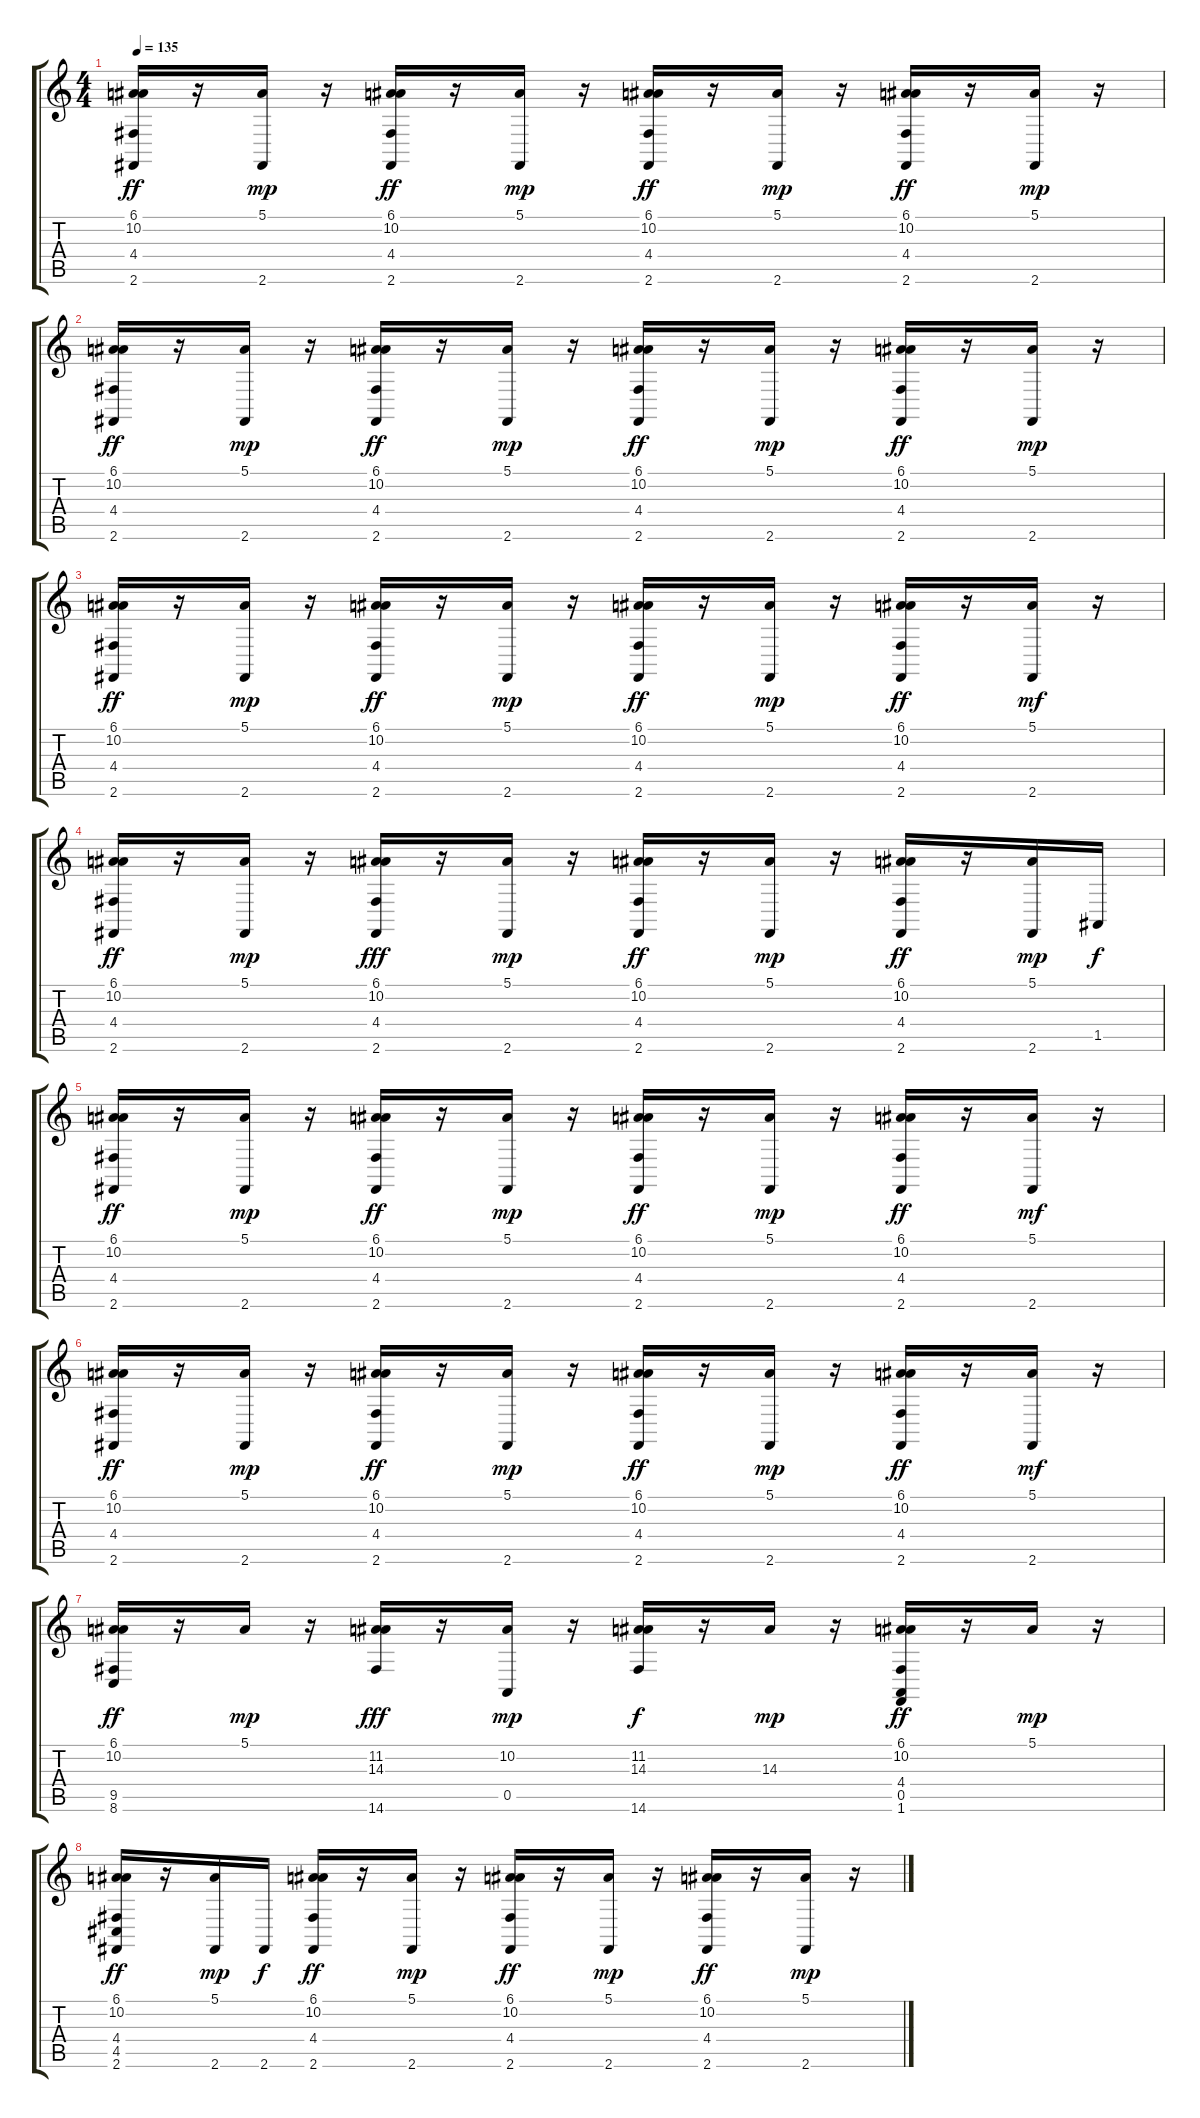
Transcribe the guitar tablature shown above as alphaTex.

\track "" {instrument drawbarorgan}
\staff {score tabs}
\tuning (E4 B3 G3 D3 A2 E2) {hide}
\ts (4 4)
\tempo 135
\clef g2
\ks c
(6.1 10.2 4.4 2.6).16{dy ff} r.16 (5.1 2.6).16{dy mp} r.16 (6.1 10.2 4.4 2.6).16{dy ff} r.16 (5.1 2.6).16{dy mp} r.16 (6.1 10.2 4.4 2.6).16{dy ff} r.16 (5.1 2.6).16{dy mp} r.16 (6.1 10.2 4.4 2.6).16{dy ff} r.16 (5.1 2.6).16{dy mp} r.16 |
(6.1 10.2 4.4 2.6).16{dy ff} r.16 (5.1 2.6).16{dy mp} r.16 (6.1 10.2 4.4 2.6).16{dy ff} r.16 (5.1 2.6).16{dy mp} r.16 (6.1 10.2 4.4 2.6).16{dy ff} r.16 (5.1 2.6).16{dy mp} r.16 (6.1 10.2 4.4 2.6).16{dy ff} r.16 (5.1 2.6).16{dy mp} r.16 |
(6.1 10.2 4.4 2.6).16{dy ff} r.16 (5.1 2.6).16{dy mp} r.16 (6.1 10.2 4.4 2.6).16{dy ff} r.16 (5.1 2.6).16{dy mp} r.16 (6.1 10.2 4.4 2.6).16{dy ff} r.16 (5.1 2.6).16{dy mp} r.16 (6.1 10.2 4.4 2.6).16{dy ff} r.16 (5.1 2.6).16{dy mf} r.16 |
(6.1 10.2 4.4 2.6).16{dy ff} r.16 (5.1 2.6).16{dy mp} r.16 (6.1 10.2 4.4 2.6).16{dy fff} r.16 (5.1 2.6).16{dy mp} r.16 (6.1 10.2 4.4 2.6).16{dy ff} r.16 (5.1 2.6).16{dy mp} r.16 (6.1 10.2 4.4 2.6).16{dy ff} r.16 (5.1 2.6).16{dy mp} 1.5.16{dy f} |
(6.1 10.2 4.4 2.6).16{dy ff} r.16 (5.1 2.6).16{dy mp} r.16 (6.1 10.2 4.4 2.6).16{dy ff} r.16 (5.1 2.6).16{dy mp} r.16 (6.1 10.2 4.4 2.6).16{dy ff} r.16 (5.1 2.6).16{dy mp} r.16 (6.1 10.2 4.4 2.6).16{dy ff} r.16 (5.1 2.6).16{dy mf} r.16 |
(6.1 10.2 4.4 2.6).16{dy ff} r.16 (5.1 2.6).16{dy mp} r.16 (6.1 10.2 4.4 2.6).16{dy ff} r.16 (5.1 2.6).16{dy mp} r.16 (6.1 10.2 4.4 2.6).16{dy ff} r.16 (5.1 2.6).16{dy mp} r.16 (6.1 10.2 4.4 2.6).16{dy ff} r.16 (5.1 2.6).16{dy mf} r.16 |
(6.1 10.2 9.5 8.6).16{dy ff} r.16 5.1.16{dy mp} r.16 (11.2 14.3 14.6).16{dy fff} r.16 (10.2 0.5).16{dy mp} r.16 (11.2 14.3 14.6).16{dy f} r.16 14.3.16{dy mp} r.16 (6.1 10.2 4.4 0.5 1.6).16{dy ff} r.16 5.1.16{dy mp} r.16 |
(6.1 10.2 4.4 4.5 2.6).16{dy ff} r.16 (5.1 2.6).16{dy mp} 2.6.16{dy f} (6.1 10.2 4.4 2.6).16{dy ff} r.16 (5.1 2.6).16{dy mp} r.16 (6.1 10.2 4.4 2.6).16{dy ff} r.16 (5.1 2.6).16{dy mp} r.16 (6.1 10.2 4.4 2.6).16{dy ff} r.16 (5.1 2.6).16{dy mp} r.16
